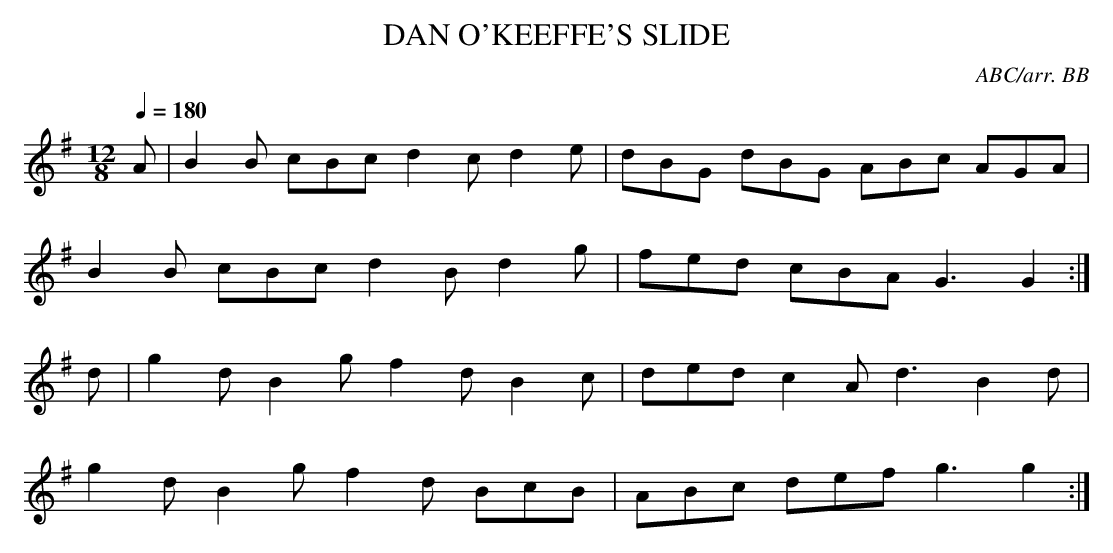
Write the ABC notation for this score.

X:1
T:DAN O'KEEFFE'S SLIDE
C:ABC/arr. BB
Q:1/4=180
M:12/8
L:1/8
K:G
A|B2B cBc d2c d2e|dBG dBG ABc AGA|
B2B cBc d2B d2g|fed cBA G3 G2:|
d|g2d B2g f2d B2c|ded c2A d3 B2d|
g2d B2g f2d BcB|ABc def g3 g2:|
